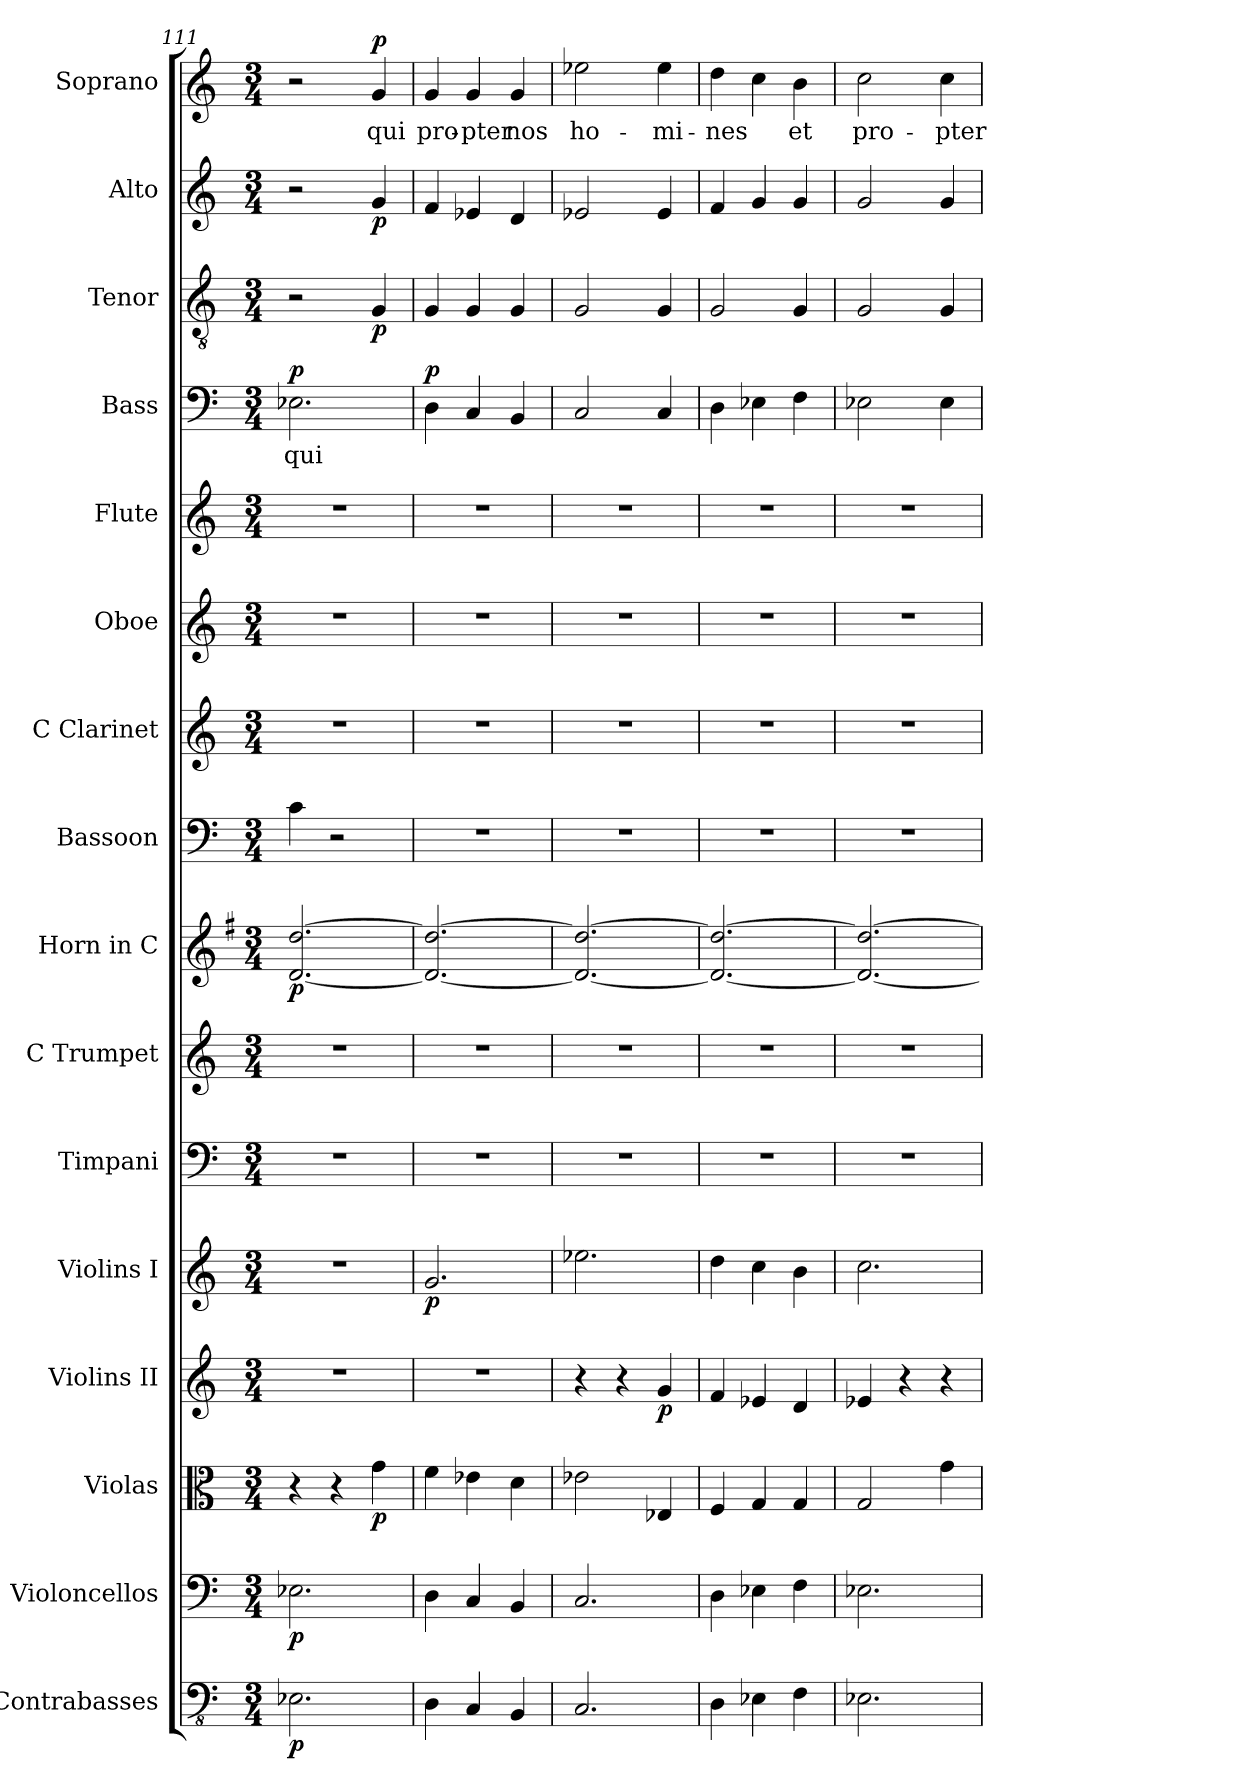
**kern	**dynam	**kern	**dynam	**kern	**dynam	**kern	**dynam	**kern	**dynam	**kern	**kern	**kern	**dynam	**kern	**kern	**kern	**kern	**kern	**text	**dynam	**kern	**dynam	**kern	**dynam	**kern	**text	**dynam
*part16	*part16	*part15	*part15	*part14	*part14	*part13	*part13	*part12	*part12	*part11	*part10	*part9	*part9	*part8	*part7	*part6	*part5	*part4	*part4	*part4	*part3	*part3	*part2	*part2	*part1	*part1	*part1
*staff16	*staff16	*staff15	*staff15	*staff14	*staff14	*staff13	*staff13	*staff12	*staff12	*staff11	*staff10	*staff9	*staff9	*staff8	*staff7	*staff6	*staff5	*staff4	*staff4	*staff4	*staff3	*staff3	*staff2	*staff2	*staff1	*staff1	*staff1
*I"Contrabasses	*	*I"Violoncellos	*	*I"Violas	*	*I"Violins II	*	*I"Violins I	*	*I"Timpani	*I"C Trumpet	*I"Horn in C	*	*I"Bassoon	*I"C Clarinet	*I"Oboe	*I"Flute	*I"Bass	*	*	*I"Tenor	*	*I"Alto	*	*I"Soprano	*	*
*I'Cbs.	*	*I'Vcs.	*	*I'Vlas.	*	*I'Vlns. II	*	*I'Vlns. I	*	*I'Timp.	*I'C Tpt.	*I'Hn. in C	*	*I'Bsn.	*I'C Cl.	*I'Ob.	*I'Fl.	*I'B.	*	*	*I'T.	*	*I'A.	*	*I'S.	*	*
*clefFv4	*	*clefF4	*	*clefC3	*	*clefG2	*	*clefG2	*	*clefF4	*clefG2	*clefG2	*	*clefF4	*clefG2	*clefG2	*clefG2	*clefF4	*	*	*clefGv2	*	*clefG2	*	*clefG2	*	*
*	*	*	*	*	*	*	*	*	*	*	*	*ITrd4c7	*	*	*ITrd1c2	*	*	*	*	*	*	*	*	*	*	*	*
*k[]	*	*k[]	*	*k[]	*	*k[]	*	*k[]	*	*k[]	*k[]	*k[]	*	*k[]	*k[b-e-]	*k[]	*k[]	*k[]	*	*	*k[]	*	*k[]	*	*k[]	*	*
*M3/4	*	*M3/4	*	*M3/4	*	*M3/4	*	*M3/4	*	*M3/4	*M3/4	*M3/4	*	*M3/4	*M3/4	*M3/4	*M3/4	*M3/4	*	*	*M3/4	*	*M3/4	*	*M3/4	*	*
=111	=111	=111	=111	=111	=111	=111	=111	=111	=111	=111	=111	=111	=111	=111	=111	=111	=111	=111	=111	=111	=111	=111	=111	=111	=111	=111	=111
!	!LO:DY:b	!	!LO:DY:b	!	!	!	!	!	!	!	!	!	!LO:DY:b	!	!	!	!	!	!LO:LY:b	!LO:DY:a	!	!	!	!	!	!	!
2.EE-X\	p	2.E-X\	p	4r	.	2.r	.	2.r	.	2.r	2.r	[2.G/ [2.g/	p	4c\	2.r	2.r	2.r	2.E-X\	qui	p	2r	.	2r	.	2r	.	.
.	.	.	.	4r	.	.	.	.	.	.	.	.	.	2r	.	.	.	.	.	.	.	.	.	.	.	.	.
!	!	!	!	!	!LO:DY:b	!	!	!	!	!	!	!	!	!	!	!	!	!	!	!	!	!LO:DY:b	!	!LO:DY:b	!	!LO:LY:b	!LO:DY:a
.	.	.	.	4g\	p	.	.	.	.	.	.	.	.	.	.	.	.	.	.	.	4G/	p	4g/	p	4g/	qui	p
=112	=112	=112	=112	=112	=112	=112	=112	=112	=112	=112	=112	=112	=112	=112	=112	=112	=112	=112	=112	=112	=112	=112	=112	=112	=112	=112	=112
!	!	!	!	!	!	!	!	!	!LO:DY:b	!	!	!	!	!	!	!	!	!	!	!LO:DY:b	!	!	!	!	!	!LO:LY:b	!
4DD\	.	4D\	.	4f\	.	2.r	.	2.g/	p	2.r	2.r	2.G/_ 2.g/_	.	2.r	2.r	2.r	2.r	4D\	.	p	4G/	.	4f/	.	4g/	pro-	.
!	!	!	!	!	!	!	!	!	!	!	!	!	!	!	!	!	!	!	!	!	!	!	!	!	!	!LO:LY:b	!
4CC/	.	4C/	.	4e-X\	.	.	.	.	.	.	.	.	.	.	.	.	.	4C/	.	.	4G/	.	4e-X/	.	4g/	-pter	.
!	!	!	!	!	!	!	!	!	!	!	!	!	!	!	!	!	!	!	!	!	!	!	!	!	!	!LO:LY:b	!
4BBB/	.	4BB/	.	4d\	.	.	.	.	.	.	.	.	.	.	.	.	.	4BB/	.	.	4G/	.	4d/	.	4g/	nos	.
=113	=113	=113	=113	=113	=113	=113	=113	=113	=113	=113	=113	=113	=113	=113	=113	=113	=113	=113	=113	=113	=113	=113	=113	=113	=113	=113	=113
!	!	!	!	!	!	!	!	!	!	!	!	!	!	!	!	!	!	!	!	!	!	!	!	!	!	!LO:LY:b	!
2.CC/	.	2.C/	.	2e-X\	.	4r	.	2.ee-X\	.	2.r	2.r	2.G/_ 2.g/_	.	2.r	2.r	2.r	2.r	2C/	.	.	2G/	.	2e-X/	.	2ee-X\	ho-	.
.	.	.	.	.	.	4r	.	.	.	.	.	.	.	.	.	.	.	.	.	.	.	.	.	.	.	.	.
!	!	!	!	!	!	!	!LO:DY:b	!	!	!	!	!	!	!	!	!	!	!	!	!	!	!	!	!	!	!LO:LY:b	!
.	.	.	.	4E-X/	.	4g/	p	.	.	.	.	.	.	.	.	.	.	4C/	.	.	4G/	.	4e-/	.	4ee-\	-mi-	.
=114	=114	=114	=114	=114	=114	=114	=114	=114	=114	=114	=114	=114	=114	=114	=114	=114	=114	=114	=114	=114	=114	=114	=114	=114	=114	=114	=114
!	!	!	!	!	!	!	!	!	!	!	!	!	!	!	!	!	!	!	!	!	!	!	!	!	!	!LO:LY:b	!
4DD\	.	4D\	.	4F/	.	4f/	.	4dd\	.	2.r	2.r	2.G/_ 2.g/_	.	2.r	2.r	2.r	2.r	4D\	.	.	2G/	.	4f/	.	4dd\	-nes	.
4EE-X\	.	4E-X\	.	4G/	.	4e-X/	.	4cc\	.	.	.	.	.	.	.	.	.	4E-X\	.	.	.	.	4g/	.	4cc\	.	.
!	!	!	!	!	!	!	!	!	!	!	!	!	!	!	!	!	!	!	!	!	!	!	!	!	!	!LO:LY:b	!
4FF\	.	4F\	.	4G/	.	4d/	.	4b\	.	.	.	.	.	.	.	.	.	4F\	.	.	4G/	.	4g/	.	4b\	et	.
=115	=115	=115	=115	=115	=115	=115	=115	=115	=115	=115	=115	=115	=115	=115	=115	=115	=115	=115	=115	=115	=115	=115	=115	=115	=115	=115	=115
!	!	!	!	!	!	!	!	!	!	!	!	!	!	!	!	!	!	!	!	!	!	!	!	!	!	!LO:LY:b	!
2.EE-X\	.	2.E-X\	.	2G/	.	4e-X/	.	2.cc\	.	2.r	2.r	2.G/_ 2.g/_	.	2.r	2.r	2.r	2.r	2E-X\	.	.	2G/	.	2g/	.	2cc\	pro-	.
.	.	.	.	.	.	4r	.	.	.	.	.	.	.	.	.	.	.	.	.	.	.	.	.	.	.	.	.
!	!	!	!	!	!	!	!	!	!	!	!	!	!	!	!	!	!	!	!	!	!	!	!	!	!	!LO:LY:b	!
.	.	.	.	4g\	.	4r	.	.	.	.	.	.	.	.	.	.	.	4E-\	.	.	4G/	.	4g/	.	4cc\	-pter	.
=	=	=	=	=	=	=	=	=	=	=	=	=	=	=	=	=	=	=	=	=	=	=	=	=	=	=	=
*-	*-	*-	*-	*-	*-	*-	*-	*-	*-	*-	*-	*-	*-	*-	*-	*-	*-	*-	*-	*-	*-	*-	*-	*-	*-	*-	*-
